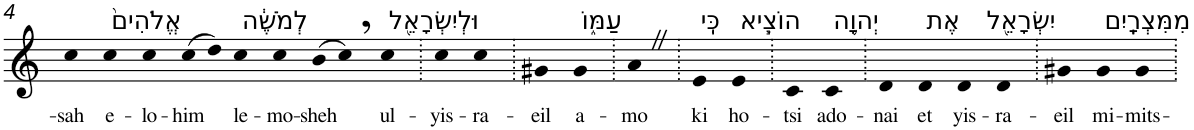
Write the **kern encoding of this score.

**kern	**text
*part1	*part1
*staff1	*staff1
*I"Piano	*
*I'Pno	*
!!LO:PB:g=z
*clefG2	*
*k[]	*
=4	=4
!	!LO:LY:b
4cc	-sah
!LO:TX:a:t=אֱלֹהִים֙	!
!	!LO:LY:b
4cc	e-
!	!LO:LY:b
4cc	-lo-
!	!LO:LY:b
(>8cc	-him
8dd)	.
!LO:TX:a:t=לְמֹשֶׁ֔ה	!
!	!LO:LY:b
4cc	le-
!	!LO:LY:b
4cc	-mo-
!	!LO:LY:b
(>8b	-sheh
8cc,)	.
!LO:TX:a:t=וּלְיִשְׂרָאֵ֖ל	!
!	!LO:LY:b
4cc	ul-
=5.	=5.
!	!LO:LY:b
4cc	-yis-
!	!LO:LY:b
4cc	-ra-
=6.	=6.
!	!LO:LY:b
4g#X	-eil
!LO:TX:a:t=עַמּ֑וֹ	!
!	!LO:LY:b
4g#	a-
=7.	=7.
!	!LO:LY:b
4aZ	-mo
=8.	=8.
!LO:TX:a:t=כִּֽי	!
!	!LO:LY:b
4e	ki
!LO:TX:a:t=הוֹצִ֧יא	!
!	!LO:LY:b
4e	ho-
=9.	=9.
!	!LO:LY:b
4c	-tsi
!LO:TX:a:t=יְהוָ֛ה	!
!	!LO:LY:b
4c	ado-
=10.	=10.
!	!LO:LY:b
4d	-nai
!LO:TX:a:t=אֶת	!
!	!LO:LY:b
4d	et
!LO:TX:a:t=יִשְׂרָאֵ֖ל	!
!	!LO:LY:b
4d	yis-
!	!LO:LY:b
4d	-ra-
=11.	=11.
!	!LO:LY:b
4g#X	-eil
!LO:TX:a:t=מִמִּצְרָֽיִם	!
!	!LO:LY:b
4g#	mi-
!	!LO:LY:b
4g#	-mits-
=.	=.
*-	*-
